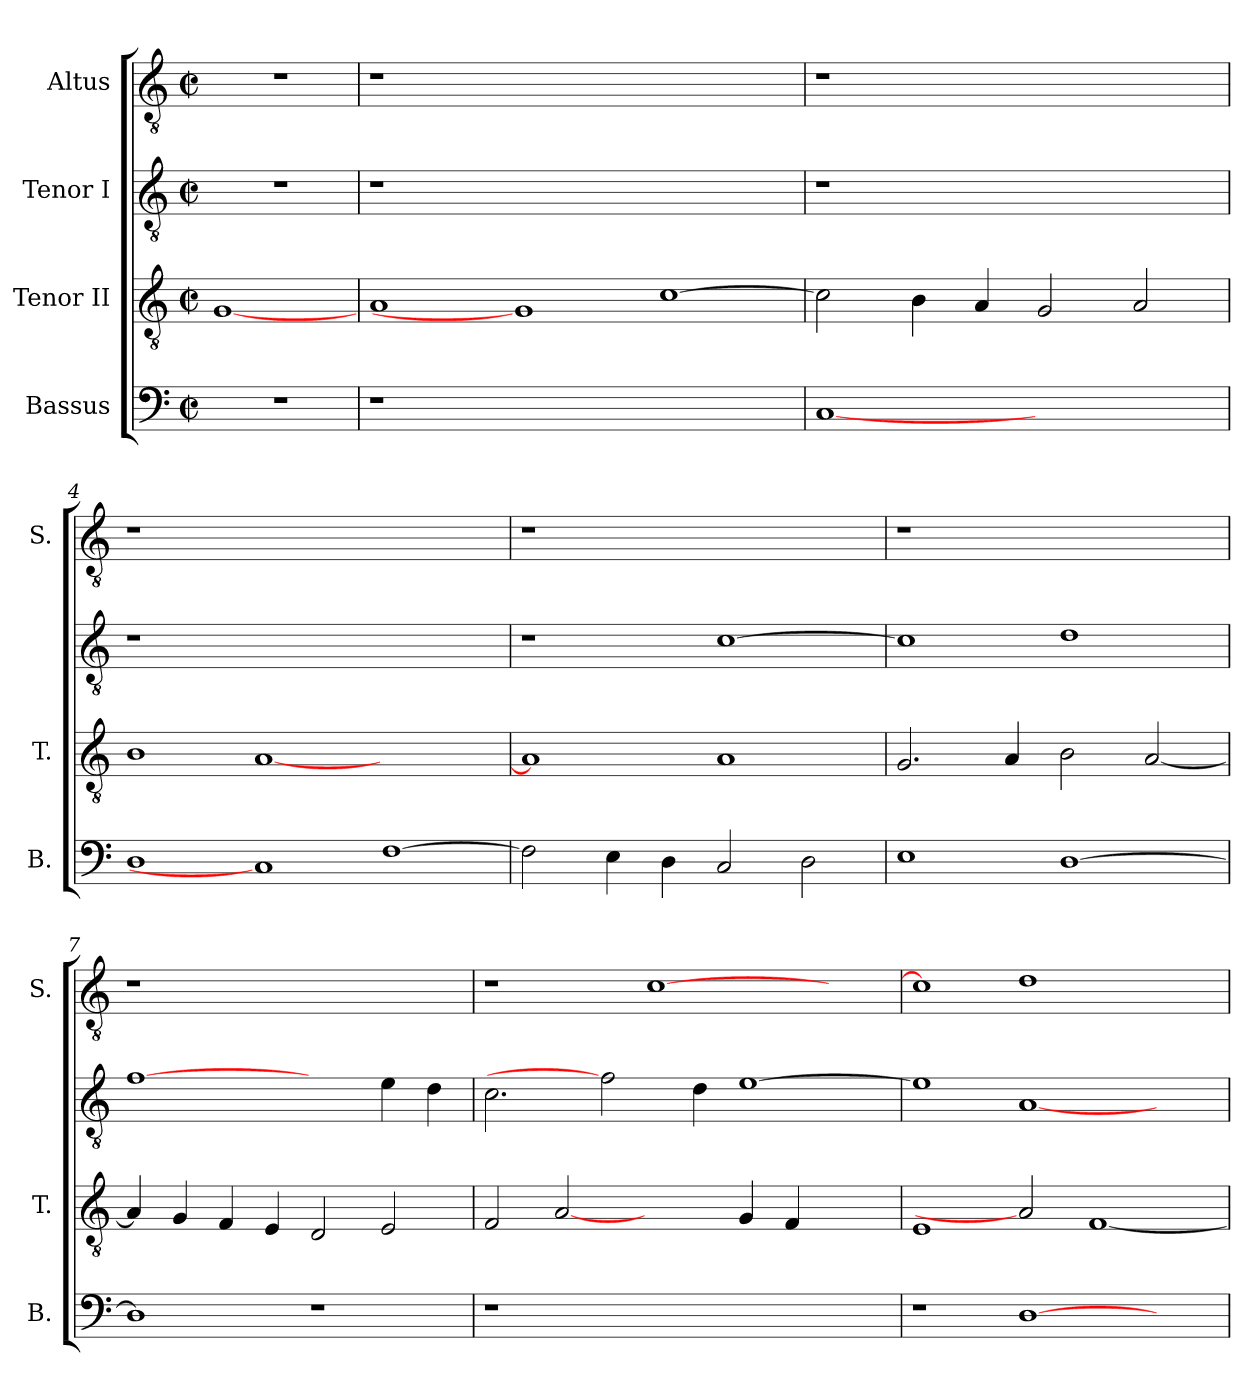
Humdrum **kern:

**kern	**kern	**kern	**kern
*part4	*part3	*part2	*part1
*staff4	*staff3	*staff2	*staff1
*I"Bassus	*I"Tenor II	*I"Tenor I	*I"Altus
*I'B.	*I'T.	*	*I'S.
!!LO:PB:g=z
*clefF4	*clefGv2	*clefGv2	*clefGv2
*	*ITrd7c12	*ITrd7c12	*ITrd7c12
*k[]	*k[]	*k[]	*k[]
*C:	*C:	*C:	*C:
*M2/2	*M2/2	*M2/2	*M2/2
*met(c|)	*met(c|)	*met(c|)	*met(c|)
=1	=1	=1	=1
!LO:N:vis=1	!	!LO:N:vis=1	!LO:N:vis=1
1r	[1GGi	1r	1r
=2	=2	=2	=2
!LO:N:vis=1	!	!LO:N:vis=1	!LO:N:vis=1
1r	1AAi	1r	1r
0ryy	1GGi]	0ryy	0ryy
.	[>1Ci	.	.
=3	=3	=3	=3
!	!	!LO:N:vis=1	!LO:N:vis=1
[1Ci	2Ci\]	1r	1r
.	4BBi\	.	.
.	4AAi/	.	.
1ryy	2GGi/	1ryy	1ryy
.	2AAi/	.	.
=4	=4	=4	=4
!	!	!LO:N:vis=1	!LO:N:vis=1
1Di	1BBi	1r	1r
1Ci]	[<1AAi	0ryy	0ryy
[>1Fi	1ryy	.	.
=5	=5	=5	=5
!	!	!	!LO:N:vis=1
2Fi\]	1AAi]	1r	1r
4Ei\	.	.	.
4Di\	.	.	.
2Ci/	1AAi	[>1Ci	1ryy
2Di\	.	.	.
!!LO:LB:g=z
=6	=6	=6	=6
!	!	!	!LO:N:vis=1
1Ei	2.GGi/	1Ci]	1r
.	4AAi/	.	.
[>1Di	2BBi\	1Di	1ryy
.	[<2AAi/	.	.
=7	=7	=7	=7
!	!	!	!LO:N:vis=1
1Di]	4AAi/]	[1Fi	1r
.	4GGi/	.	.
.	4FFi/	.	.
.	4EEi/	.	.
1r	2DDi/	2ryy	1ryy
.	2EEi/	4Ei\	.
.	.	4Di\	.
=8	=8	=8	=8
!LO:N:vis=1	!	!	!
1r	2FFi/	2.Ci\	1r
.	[2AAi	.	.
.	.	2Fi]	.
1.ryy	2ryy	.	[>1Ci
.	.	4Di\	.
.	4GGi/	[>1Ei	.
.	4FFi/	.	.
.	2ryy	.	2ryy
=9	=9	=9	=9
1r	1EEi	1Ei]	1Ci]
[>1Di	2AAi]	[<1AAi	1Di
.	[<1FFi	.	.
2ryy	.	2ryy	2ryy
=	=	=	=
*-	*-	*-	*-
